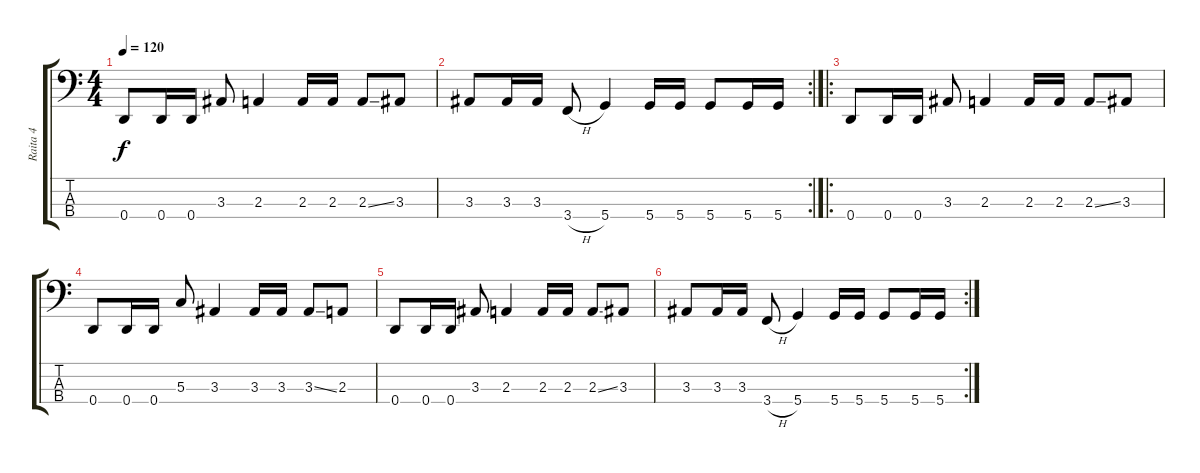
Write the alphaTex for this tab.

\track ("Raita 4" "Raita 4") {instrument electricbassfinger}
\staff {score tabs}
\tuning (F2 C2 G1 D1) {hide}
\ts (4 4)
\tempo 120
\clef f4
\ks c
0.4.8{dy f} 0.4.16 0.4.16 3.3.8 2.3.4 2.3.16 2.3.16 2.3{ss}.8 3.3.8 |
\rc 2
3.3.8 3.3.16 3.3.16 3.4{h}.8 5.4.4 5.4.16 5.4.16 5.4.8 5.4.16 5.4.16 |
\ro
0.4.8 0.4.16 0.4.16 3.3.8 2.3.4 2.3.16 2.3.16 2.3{ss}.8 3.3.8 |
0.4.8 0.4.16 0.4.16 5.3.8 3.3.4 3.3.16 3.3.16 3.3{ss}.8 2.3.8 |
0.4.8 0.4.16 0.4.16 3.3.8 2.3.4 2.3.16 2.3.16 2.3{ss}.8 3.3.8 |
\rc 2
3.3.8 3.3.16 3.3.16 3.4{h}.8 5.4.4 5.4.16 5.4.16 5.4.8 5.4.16 5.4.16
